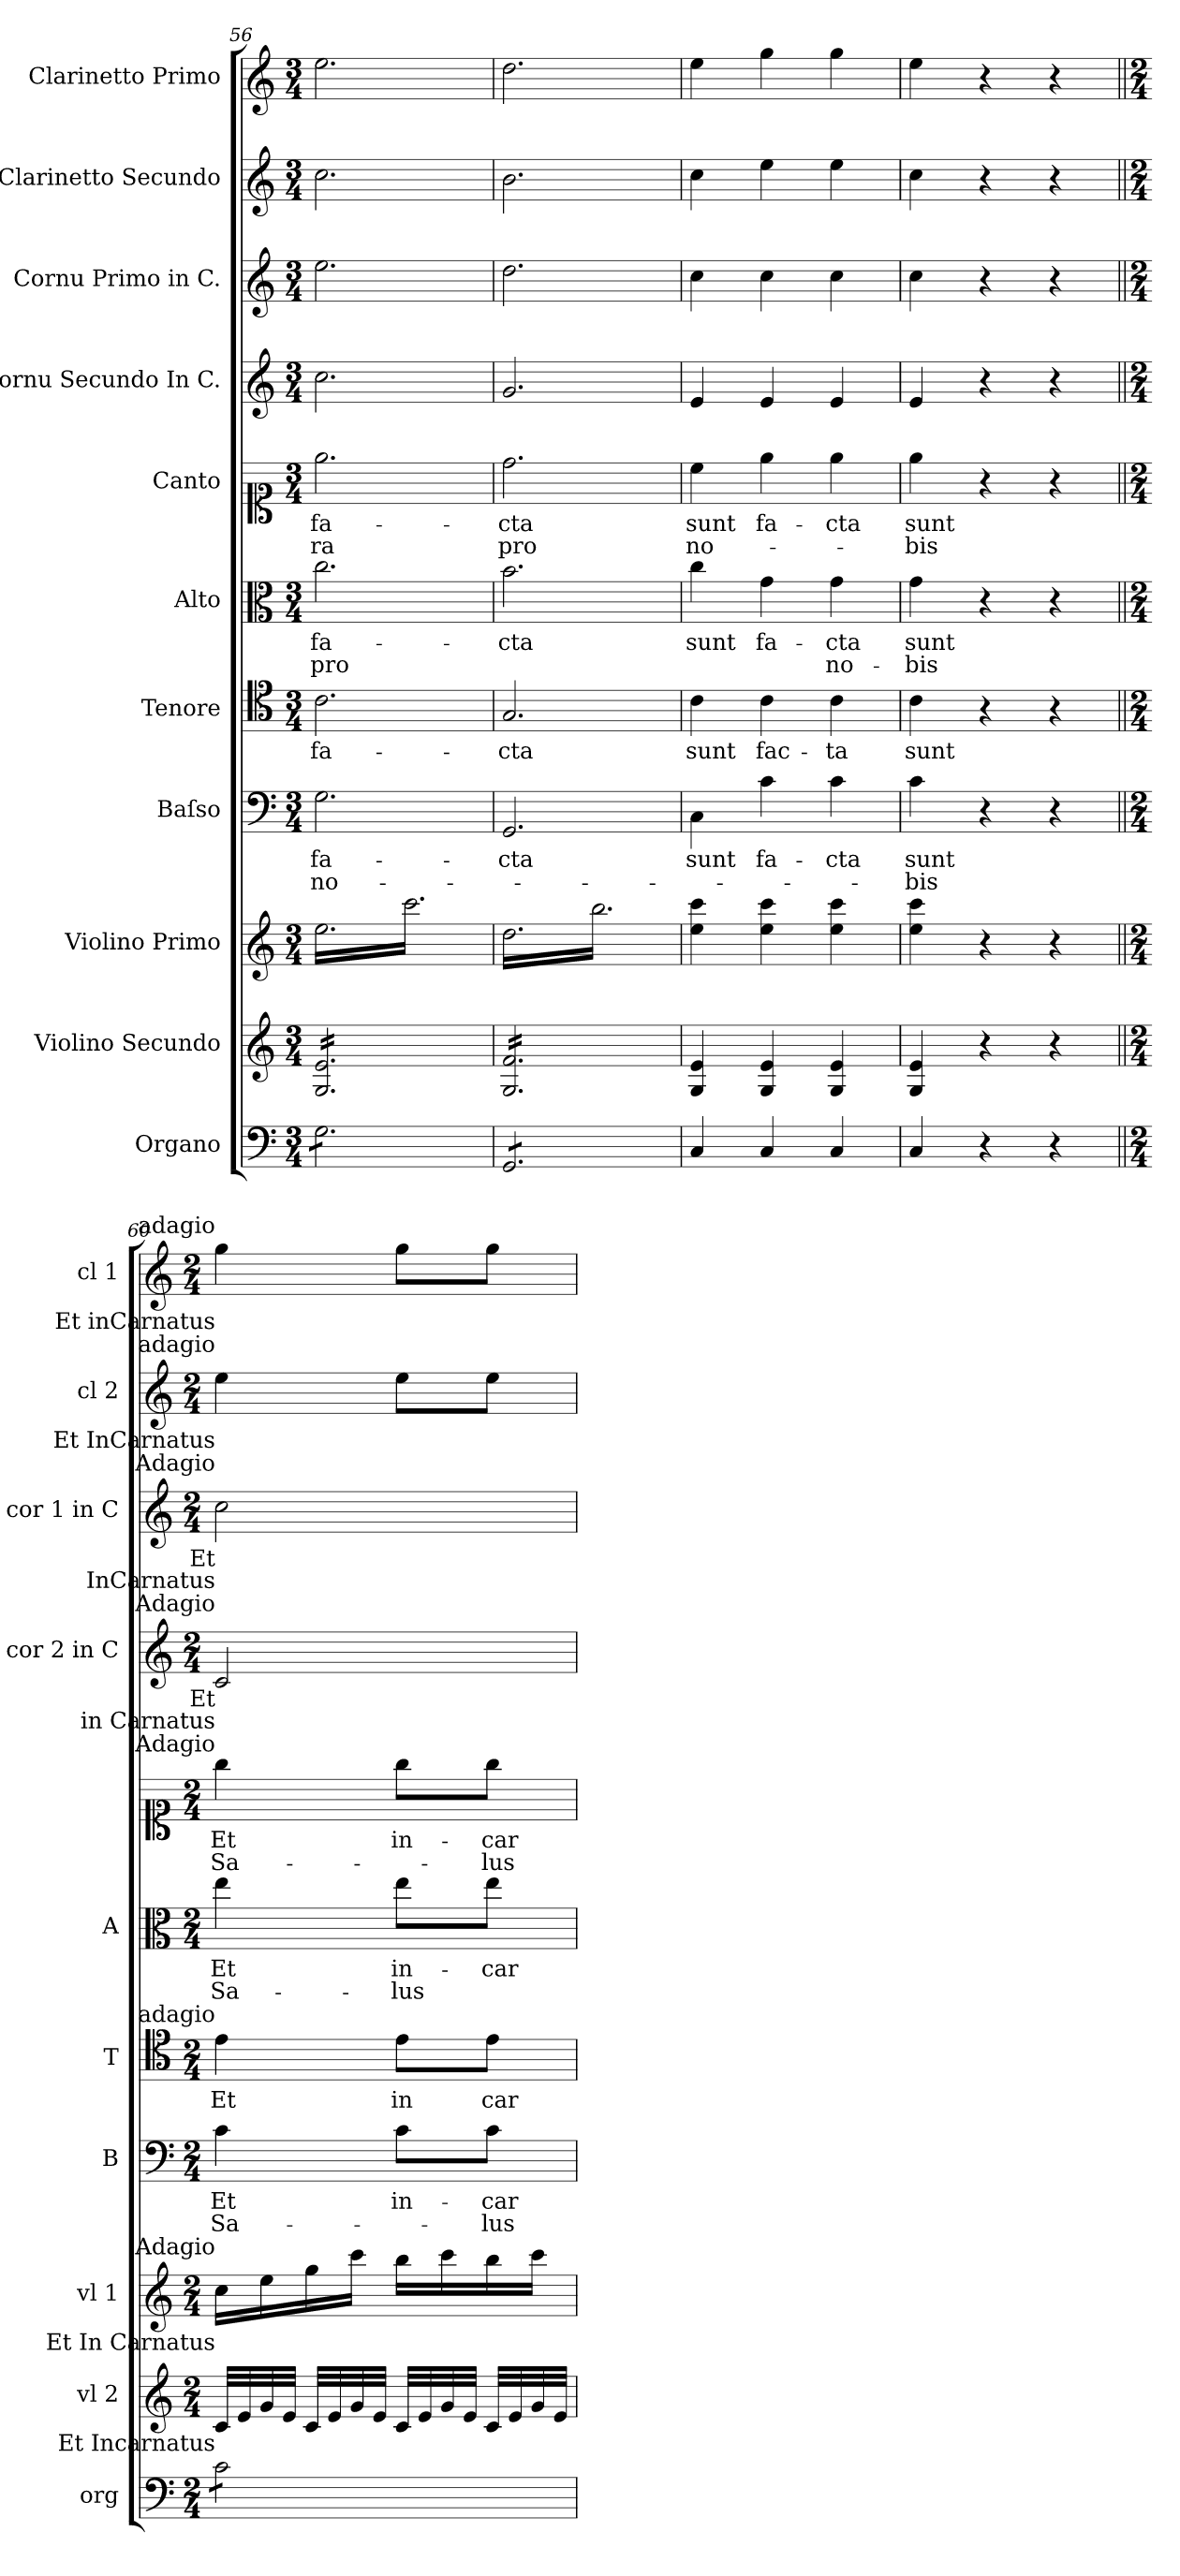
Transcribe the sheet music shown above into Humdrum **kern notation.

**kern	**kern	**kern	**kern	**text	**text	**kern	**text	**kern	**text	**text	**kern	**text	**text	**kern	**kern	**kern	**kern
*part11	*part10	*part9	*part8	*part8	*part8	*part7	*part7	*part6	*part6	*part6	*part5	*part5	*part5	*part4	*part3	*part2	*part1
*staff11	*staff10	*staff9	*staff8	*staff8	*staff8	*staff7	*staff7	*staff6	*staff6	*staff6	*staff5	*staff5	*staff5	*staff4	*staff3	*staff2	*staff1
*I"Organo	*I"Violino Secundo	*I"Violino Primo	*I"Baſso	*	*	*I"Tenore	*	*I"Alto	*	*	*I"Canto	*	*	*I"Cornu Secundo In C.	*I"Cornu Primo in C.	*I"Clarinetto Secundo	*I"Clarinetto Primo
*I'org	*I'vl 2	*I'vl 1	*I'B	*	*	*I'T	*	*I'A	*	*	*	*	*	*I'cor 2 in C	*I'cor 1 in C	*I'cl 2	*I'cl 1
*clefF4	*clefG2	*clefG2	*clefF4	*	*	*clefC4	*	*clefC3	*	*	*clefC1	*	*	*clefG2	*clefG2	*clefG2	*clefG2
*	*	*	*	*	*	*	*	*	*	*	*	*	*	*ITrd8c12	*ITrd8c12	*	*
*k[]	*k[]	*k[]	*k[]	*	*	*k[]	*	*k[]	*	*	*k[]	*	*	*k[]	*k[]	*k[]	*k[]
*C:	*C:	*C:	*C:	*	*	*C:	*	*C:	*	*	*C:	*	*	*C:	*C:	*C:	*C:
*M3/4	*M3/4	*M3/4	*M3/4	*	*	*M3/4	*	*M3/4	*	*	*M3/4	*	*	*M3/4	*M3/4	*M3/4	*M3/4
=56	=56	=56	=56	=56	=56	=56	=56	=56	=56	=56	=56	=56	=56	=56	=56	=56	=56
*tremolo	*	*	*	*	*	*	*	*	*	*	*	*	*	*	*	*	*
*	*tremolo	*	*	*	*	*	*	*	*	*	*	*	*	*	*	*	*
*	*	*tremolo	*	*	*	*	*	*	*	*	*	*	*	*	*	*	*
8G\L	16G/ 16e/LL	16ee\LL	2.G\	fa-	no-	2.c\	fa-	2.cc\	fa-	pro	2.ee\	fa-	-ra	2.c\	2.e\	2.cc\	2.ee\
.	16G/ 16e/	16ccc\	.	.	.	.	.	.	.	.	.	.	.	.	.	.	.
8G\	16G/ 16e/	16ee\	.	.	.	.	.	.	.	.	.	.	.	.	.	.	.
.	16G/ 16e/	16ccc\	.	.	.	.	.	.	.	.	.	.	.	.	.	.	.
8G\	16G/ 16e/	16ee\	.	.	.	.	.	.	.	.	.	.	.	.	.	.	.
.	16G/ 16e/	16ccc\	.	.	.	.	.	.	.	.	.	.	.	.	.	.	.
8G\	16G/ 16e/	16ee\	.	.	.	.	.	.	.	.	.	.	.	.	.	.	.
.	16G/ 16e/	16ccc\	.	.	.	.	.	.	.	.	.	.	.	.	.	.	.
8G\	16G/ 16e/	16ee\	.	.	.	.	.	.	.	.	.	.	.	.	.	.	.
.	16G/ 16e/	16ccc\	.	.	.	.	.	.	.	.	.	.	.	.	.	.	.
8G\J	16G/ 16e/	16ee\	.	.	.	.	.	.	.	.	.	.	.	.	.	.	.
.	16G/ 16e/JJ	16ccc\JJ	.	.	.	.	.	.	.	.	.	.	.	.	.	.	.
=57	=57	=57	=57	=57	=57	=57	=57	=57	=57	=57	=57	=57	=57	=57	=57	=57	=57
8GG/L	16G/ 16f/LL	16dd\LL	2.GG/	-cta	.	2.G/	-cta	2.b\	-cta	.	2.dd\	-cta	pro	2.G/	2.d\	2.b\	2.dd\
.	16G/ 16f/	16bb\	.	.	.	.	.	.	.	.	.	.	.	.	.	.	.
8GG/	16G/ 16f/	16dd\	.	.	.	.	.	.	.	.	.	.	.	.	.	.	.
.	16G/ 16f/	16bb\	.	.	.	.	.	.	.	.	.	.	.	.	.	.	.
8GG/	16G/ 16f/	16dd\	.	.	.	.	.	.	.	.	.	.	.	.	.	.	.
.	16G/ 16f/	16bb\	.	.	.	.	.	.	.	.	.	.	.	.	.	.	.
8GG/	16G/ 16f/	16dd\	.	.	.	.	.	.	.	.	.	.	.	.	.	.	.
.	16G/ 16f/	16bb\	.	.	.	.	.	.	.	.	.	.	.	.	.	.	.
8GG/	16G/ 16f/	16dd\	.	.	.	.	.	.	.	.	.	.	.	.	.	.	.
.	16G/ 16f/	16bb\	.	.	.	.	.	.	.	.	.	.	.	.	.	.	.
8GG/J	16G/ 16f/	16dd\	.	.	.	.	.	.	.	.	.	.	.	.	.	.	.
*Xtremolo	*	*	*	*	*	*	*	*	*	*	*	*	*	*	*	*	*
.	16G/ 16f/JJ	16bb\JJ	.	.	.	.	.	.	.	.	.	.	.	.	.	.	.
*	*	*Xtremolo	*	*	*	*	*	*	*	*	*	*	*	*	*	*	*
*	*Xtremolo	*	*	*	*	*	*	*	*	*	*	*	*	*	*	*	*
=58	=58	=58	=58	=58	=58	=58	=58	=58	=58	=58	=58	=58	=58	=58	=58	=58	=58
4C/	4G/ 4e/	4ee\ 4ccc\	4C\	sunt	.	4c\	sunt	4cc\	sunt	.	4cc\	sunt	no-	4E/	4c\	4cc\	4ee\
.	.	.	.	.	.	.	.	.	.	.	.	.	.	.	.	.	.
.	.	.	.	.	.	.	.	.	.	.	.	.	.	.	.	.	.
.	.	.	.	.	.	.	.	.	.	.	.	.	.	.	.	.	.
4C/	4G/ 4e/	4ee\ 4ccc\	4c\	fa-	.	4c\	fac-	4g\	fa-	.	4ee\	fa-	.	4E/	4c\	4ee\	4gg\
.	.	.	.	.	.	.	.	.	.	.	.	.	.	.	.	.	.
4C/	4G/ 4e/	4ee\ 4ccc\	4c\	-cta	.	4c\	-ta	4g\	-cta	no-	4ee\	-cta	.	4E/	4c\	4ee\	4gg\
=59	=59	=59	=59	=59	=59	=59	=59	=59	=59	=59	=59	=59	=59	=59	=59	=59	=59
4C/	4G/ 4e/	4ee\ 4ccc\	4c\	sunt	-bis	4c\	sunt	4g\	sunt	-bis	4ee\	sunt	-bis	4E/	4c\	4cc\	4ee\
4r	4r	4r	4r	.	.	4r	.	4r	.	.	4r	.	.	4r	4r	4r	4r
4r	4r	4r	4r	.	.	4r	.	4r	.	.	4r	.	.	4r	4r	4r	4r
=60||	=60||	=60||	=60||	=60||	=60||	=60||	=60||	=60||	=60||	=60||	=60||	=60||	=60||	=60||	=60||	=60||	=60||
*M2/4	*M2/4	*M2/4	*M2/4	*	*	*M2/4	*	*M2/4	*	*	*M2/4	*	*	*M2/4	*M2/4	*M2/4	*M2/4
!	!	!	!	!	!	!	!	!	!	!	!	!	!	!	!	!	!LO:TX:b:rj:t=Et inCarnatus
!	!	!	!	!	!	!	!	!	!	!	!	!	!	!	!	!	!LO:TX:a:rj:t=adagio
!	!	!	!	!	!	!	!	!	!	!	!	!	!	!	!	!LO:TX:b:rj:t=Et InCarnatus	!
!	!	!	!	!	!	!	!	!	!	!	!	!	!	!	!	!LO:TX:a:rj:t=adagio	!
!	!	!	!	!	!	!	!	!	!	!	!	!	!	!	!LO:TX:b:rj:t=Et\nInCarnatus	!	!
!	!	!	!	!	!	!	!	!	!	!	!	!	!	!	!LO:TX:a:rj:t=Adagio	!	!
!	!	!	!	!	!	!	!	!	!	!	!	!	!	!LO:TX:b:rj:t=Et\nin Carnatus	!	!	!
!	!	!	!	!	!	!	!	!	!	!	!	!	!	!LO:TX:a:rj:t=Adagio	!	!	!
!	!	!	!	!	!	!	!	!	!	!	!LO:TX:a:rj:t=Adagio	!	!	!	!	!	!
!	!	!	!	!	!	!LO:TX:a:rj:t=adagio	!	!	!	!	!	!	!	!	!	!	!
!	!	!LO:TX:b:rj:t=Et In Carnatus	!	!	!	!	!	!	!	!	!	!	!	!	!	!	!
!	!	!LO:TX:a:rj:t=Adagio	!	!	!	!	!	!	!	!	!	!	!	!	!	!	!
!	!LO:TX:b:rj:t=Et Incarnatus	!	!	!	!	!	!	!	!	!	!	!	!	!	!	!	!
!LO:TX:b:rj:t=Et In Carnatus	!	!	!	!	!	!	!	!	!	!	!	!	!	!	!	!	!
!LO:TX:a:rj:t=Adagio	!	!	!	!	!	!	!	!	!	!	!	!	!	!	!	!	!
*tremolo	*	*	*	*	*	*	*	*	*	*	*	*	*	*	*	*	*
8c\L	32c/LLL	16cc\LL	4c\	Et	Sa-	4e\	Et	4ee\	Et	Sa-	4gg\	Et	Sa-	2C/	2c\	4ee\	4gg\
.	32e/	.	.	.	.	.	.	.	.	.	.	.	.	.	.	.	.
.	32g/	16ee\	.	.	.	.	.	.	.	.	.	.	.	.	.	.	.
.	32e/JJJ	.	.	.	.	.	.	.	.	.	.	.	.	.	.	.	.
8c\	32c/LLL	16gg\	.	.	.	.	.	.	.	.	.	.	.	.	.	.	.
.	32e/	.	.	.	.	.	.	.	.	.	.	.	.	.	.	.	.
.	32g/	16ccc\JJ	.	.	.	.	.	.	.	.	.	.	.	.	.	.	.
.	32e/JJJ	.	.	.	.	.	.	.	.	.	.	.	.	.	.	.	.
8c\	32c/LLL	16bb\LL	8c\L	in-	.	8e\L	in	8ee\L	in-	-lus	8gg\L	in-	.	.	.	8ee\L	8gg\L
.	32e/	.	.	.	.	.	.	.	.	.	.	.	.	.	.	.	.
.	32g/	16ccc\	.	.	.	.	.	.	.	.	.	.	.	.	.	.	.
.	32e/JJJ	.	.	.	.	.	.	.	.	.	.	.	.	.	.	.	.
8c\J	32c/LLL	16bb\	8c\J	-car-	-lus	8e\J	car-	8ee\J	-car-	.	8gg\J	-car-	-lus	.	.	8ee\J	8gg\J
*Xtremolo	*	*	*	*	*	*	*	*	*	*	*	*	*	*	*	*	*
.	32e/	.	.	.	.	.	.	.	.	.	.	.	.	.	.	.	.
.	32g/	16ccc\JJ	.	.	.	.	.	.	.	.	.	.	.	.	.	.	.
.	32e/JJJ	.	.	.	.	.	.	.	.	.	.	.	.	.	.	.	.
=	=	=	=	=	=	=	=	=	=	=	=	=	=	=	=	=	=
*-	*-	*-	*-	*-	*-	*-	*-	*-	*-	*-	*-	*-	*-	*-	*-	*-	*-
